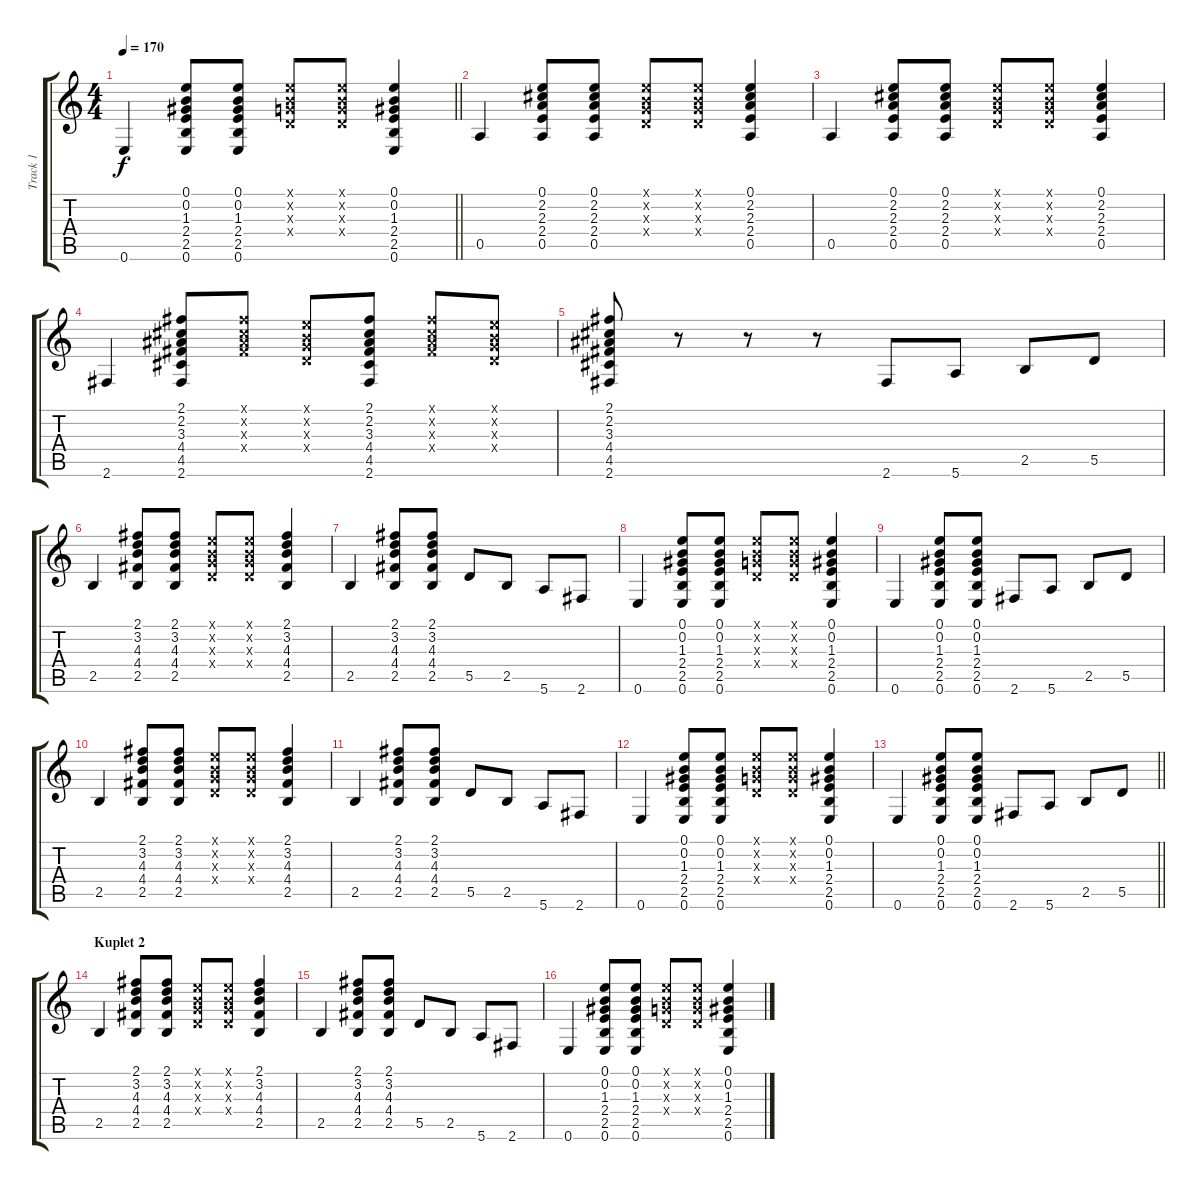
\track ("Track 1" "Track 1") {instrument acousticguitarsteel}
\staff {score tabs}
\tuning (E4 B3 G3 D3 A2 E2) {hide}
\ts (4 4)
\tempo 170
\clef g2
\barLineRight lightlight
\ks c
0.6.4{dy f} (0.1 0.2 1.3 2.4 2.5 0.6).8 (0.1 0.2 1.3 2.4 2.5 0.6).8 (0.1{x} 0.2{x} 0.3{x} 0.4{x}).8 (0.1{x} 0.2{x} 0.3{x} 0.4{x}).8 (0.1 0.2 1.3 2.4 2.5 0.6).4 |
0.5.4 (0.1 2.2 2.3 2.4 0.5).8 (0.1 2.2 2.3 2.4 0.5).8 (0.1{x} 0.2{x} 0.3{x} 0.4{x}).8 (0.1{x} 0.2{x} 0.3{x} 0.4{x}).8 (0.1 2.2 2.3 2.4 0.5).4 |
0.5.4 (0.1 2.2 2.3 2.4 0.5).8 (0.1 2.2 2.3 2.4 0.5).8 (0.1{x} 0.2{x} 0.3{x} 0.4{x}).8 (0.1{x} 0.2{x} 0.3{x} 0.4{x}).8 (0.1 2.2 2.3 2.4 0.5).4 |
2.6.4 (2.1 2.2 3.3 4.4 4.5 2.6).8 (2.1{x} 2.2{x} 3.3{x} 4.4{x}).8 (0.1{x} 0.2{x} 0.3{x} 0.4{x}).8 (2.1 2.2 3.3 4.4 4.5 2.6).8 (2.1{x} 2.2{x} 3.3{x} 4.4{x}).8 (0.1{x} 0.2{x} 0.3{x} 0.4{x}).8 |
(2.1 2.2 3.3 4.4 4.5 2.6).8 r.8 r.8 r.8 2.6.8 5.6.8 2.5.8 5.5.8 |
2.5.4 (2.1 3.2 4.3 4.4 2.5).8 (2.1 3.2 4.3 4.4 2.5).8 (0.1{x} 0.2{x} 0.3{x} 0.4{x}).8 (0.1{x} 0.2{x} 0.3{x} 0.4{x}).8 (2.1 3.2 4.3 4.4 2.5).4 |
2.5.4 (2.1 3.2 4.3 4.4 2.5).8 (2.1 3.2 4.3 4.4 2.5).8 5.5.8 2.5.8 5.6.8 2.6.8 |
0.6.4 (0.1 0.2 1.3 2.4 2.5 0.6).8 (0.1 0.2 1.3 2.4 2.5 0.6).8 (0.1{x} 0.2{x} 0.3{x} 0.4{x}).8 (0.1{x} 0.2{x} 0.3{x} 0.4{x}).8 (0.1 0.2 1.3 2.4 2.5 0.6).4 |
0.6.4 (0.1 0.2 1.3 2.4 2.5 0.6).8 (0.1 0.2 1.3 2.4 2.5 0.6).8 2.6.8 5.6.8 2.5.8 5.5.8 |
2.5.4 (2.1 3.2 4.3 4.4 2.5).8 (2.1 3.2 4.3 4.4 2.5).8 (0.1{x} 0.2{x} 0.3{x} 0.4{x}).8 (0.1{x} 0.2{x} 0.3{x} 0.4{x}).8 (2.1 3.2 4.3 4.4 2.5).4 |
2.5.4 (2.1 3.2 4.3 4.4 2.5).8 (2.1 3.2 4.3 4.4 2.5).8 5.5.8 2.5.8 5.6.8 2.6.8 |
0.6.4 (0.1 0.2 1.3 2.4 2.5 0.6).8 (0.1 0.2 1.3 2.4 2.5 0.6).8 (0.1{x} 0.2{x} 0.3{x} 0.4{x}).8 (0.1{x} 0.2{x} 0.3{x} 0.4{x}).8 (0.1 0.2 1.3 2.4 2.5 0.6).4 |
\barLineRight lightlight
0.6.4 (0.1 0.2 1.3 2.4 2.5 0.6).8 (0.1 0.2 1.3 2.4 2.5 0.6).8 2.6.8 5.6.8 2.5.8 5.5.8 |
\section ("" "Kuplet 2")
2.5.4 (2.1 3.2 4.3 4.4 2.5).8 (2.1 3.2 4.3 4.4 2.5).8 (0.1{x} 0.2{x} 0.3{x} 0.4{x}).8 (0.1{x} 0.2{x} 0.3{x} 0.4{x}).8 (2.1 3.2 4.3 4.4 2.5).4 |
2.5.4 (2.1 3.2 4.3 4.4 2.5).8 (2.1 3.2 4.3 4.4 2.5).8 5.5.8 2.5.8 5.6.8 2.6.8 |
0.6.4 (0.1 0.2 1.3 2.4 2.5 0.6).8 (0.1 0.2 1.3 2.4 2.5 0.6).8 (0.1{x} 0.2{x} 0.3{x} 0.4{x}).8 (0.1{x} 0.2{x} 0.3{x} 0.4{x}).8 (0.1 0.2 1.3 2.4 2.5 0.6).4
